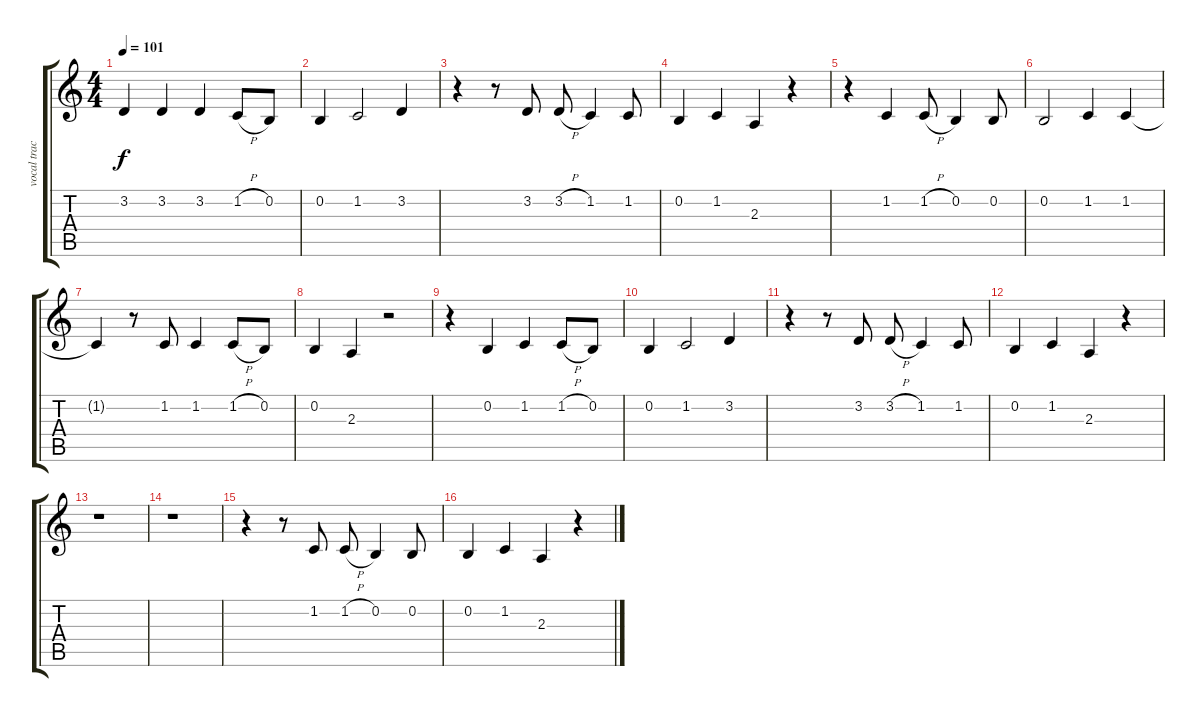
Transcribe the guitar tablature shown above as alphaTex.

\track ("vocal track" "vocal trac") {instrument synthvoice}
\staff {score tabs}
\tuning (E4 B3 G3 D3 A2 E2) {hide}
\ts (4 4)
\tempo 101
\clef g2
\ks c
3.2{t}.4{dy f} 3.2.4 3.2.4 1.2{h}.8 0.2.8 |
0.2.4 1.2.2 3.2.4 |
r.4 r.8 3.2.8 3.2{h}.8 1.2.4 1.2.8 |
0.2.4 1.2.4 2.3.4 r.4 |
r.4 1.2.4 1.2{h}.8 0.2.4 0.2.8 |
0.2.2 1.2.4 1.2.4 |
1.2{t}.4 r.8 1.2.8 1.2.4 1.2{h}.8 0.2.8 |
0.2.4 2.3.4 r.2 |
r.4 0.2.4 1.2.4 1.2{h}.8 0.2.8 |
0.2.4 1.2.2 3.2.4 |
r.4 r.8 3.2.8 3.2{h}.8 1.2.4 1.2.8 |
0.2.4 1.2.4 2.3.4 r.4 |
r.1 |
r.1 |
r.4 r.8 1.2.8 1.2{h}.8 0.2.4 0.2.8 |
0.2.4 1.2.4 2.3.4 r.4
